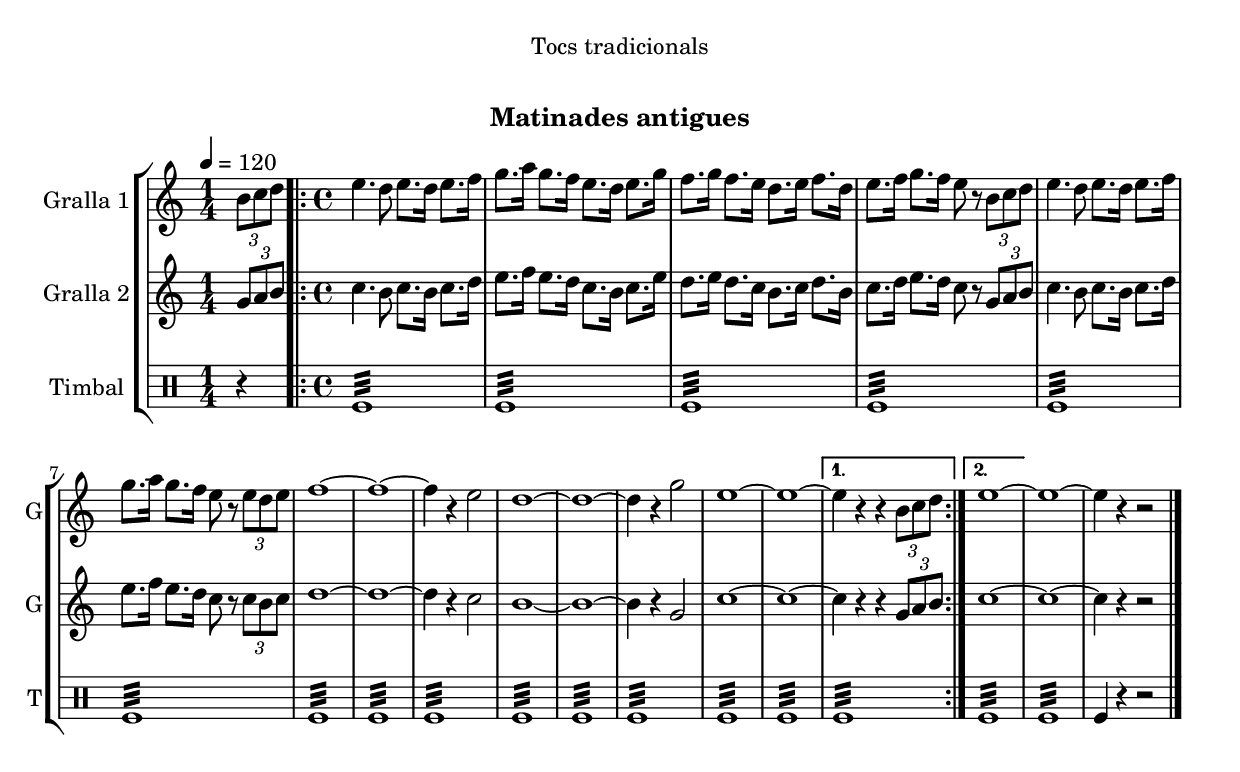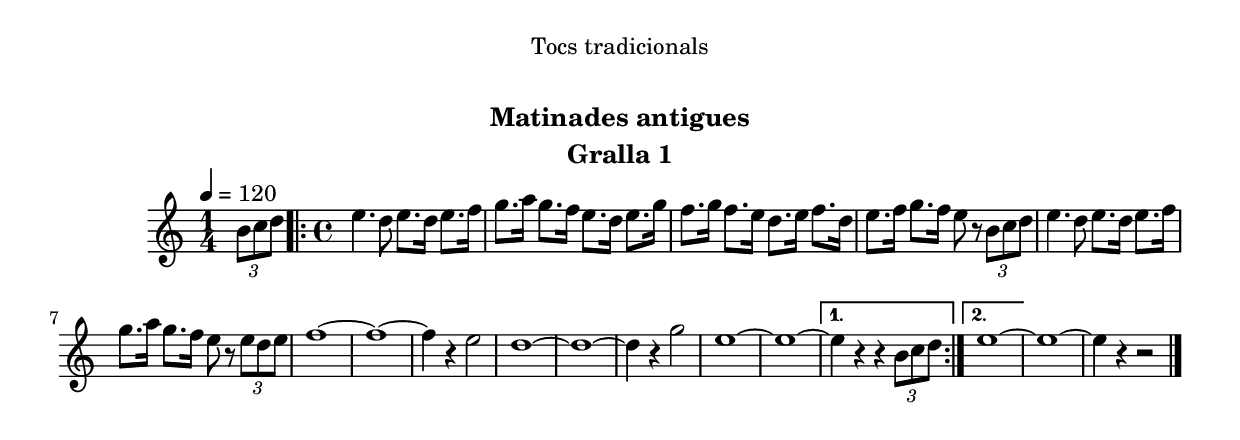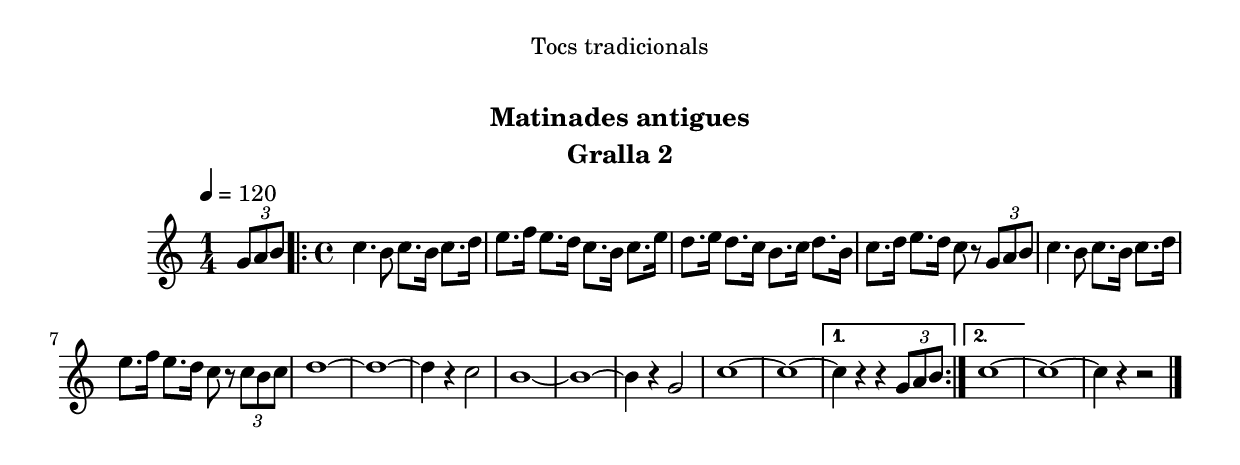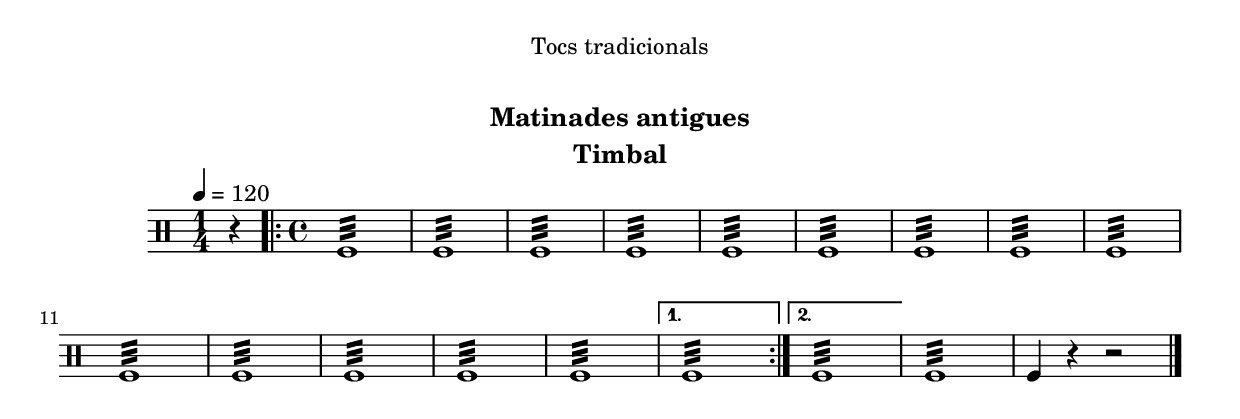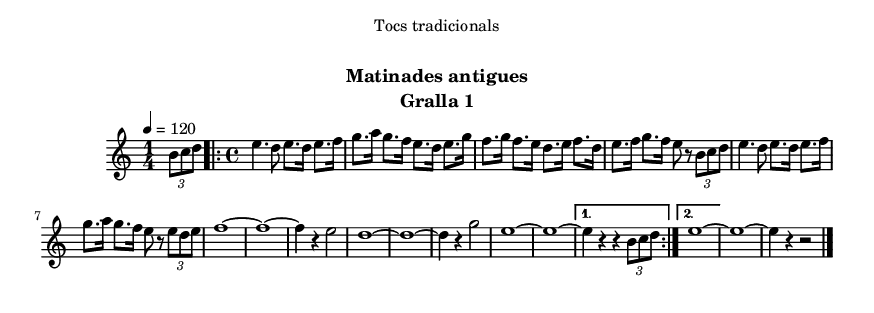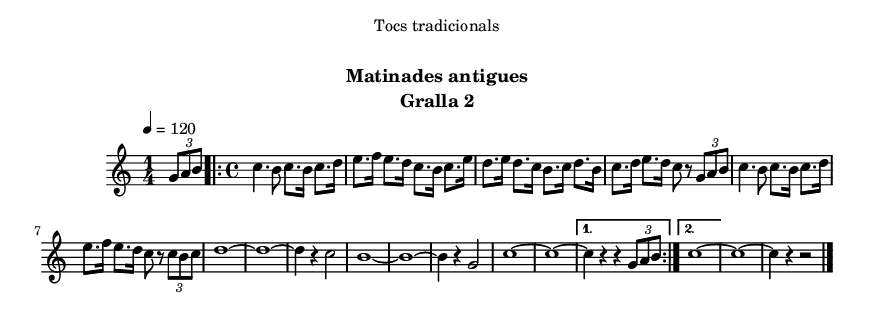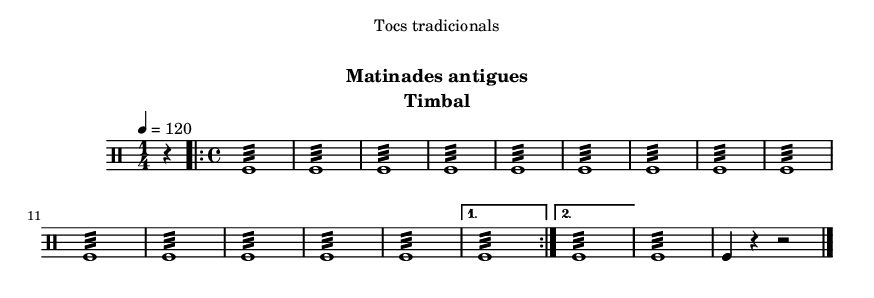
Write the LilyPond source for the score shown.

\version "2.16.0"

\header {
  dedication="Tocs tradicionals"
  title="         "
  subtitle="Matinades antigues"
  subsubtitle=""
  poet=""
  meter=""
  piece=""
  composer=""
  arranger=""
  opus=""
  instrument=""
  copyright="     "
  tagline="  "
}

liniaroAa =
\relative b'
{
  \tempo 4=120
  \clef treble
  \key c \major
  \time 1/4
  \times 2/3 { b8 c d }  |
  \time 4/4   \repeat volta 2 { e4. d8 e8. d16 e8. f16  |
  g8. a16 g8. f16 e8. d16 e8. g16  |
  f8. g16 f8. e16 d8. e16 f8. d16  |
  %05
  e8. f16 g8. f16 e8 r \times 2/3 { b c d }  |
  e4. d8 e8. d16 e8. f16  |
  g8. a16 g8. f16 e8 r \times 2/3 { e d e }  |
  f1 ~  |
  f1 ~  |
  %10
  f4 r e2  |
  d1 ~  |
  d1 ~  |
  d4 r g2  |
  e1 ~  |
  %15
  e1 ~ }
  \alternative { { e4 r r \times 2/3 { b8 c d } }
  { e1 ~ } }
  e1 ~  |
  e4 r r2  \bar "|."
}

liniaroAb =
\relative g'
{
  \tempo 4=120
  \clef treble
  \key c \major
  \time 1/4
  \times 2/3 { g8 a b }  |
  \time 4/4   \repeat volta 2 { c4. b8 c8. b16 c8. d16  |
  e8. f16 e8. d16 c8. b16 c8. e16  |
  d8. e16 d8. c16 b8. c16 d8. b16  |
  %05
  c8. d16 e8. d16 c8 r \times 2/3 { g a b }  |
  c4. b8 c8. b16 c8. d16  |
  e8. f16 e8. d16 c8 r \times 2/3 { c b c }  |
  d1 ~  |
  d1 ~  |
  %10
  d4 r c2  |
  b1 ~  |
  b1 ~  |
  b4 r g2  |
  c1 ~  |
  %15
  c1 ~ }
  \alternative { { c4 r r \times 2/3 { g8 a b } }
  { c1 ~ } }
  c1 ~  |
  c4 r r2  \bar "|."
}

liniaroAc =
\drummode
{
  \tempo 4=120
  \time 1/4
  r4  |
  \time 4/4   \repeat volta 2 { tomfl1:32  |
  tomfl1:32  |
  tomfl1:32  |
  %05
  tomfl1:32  |
  tomfl1:32  |
  tomfl1:32  |
  tomfl1:32  |
  tomfl1:32  |
  %10
  tomfl1:32  |
  tomfl1:32  |
  tomfl1:32  |
  tomfl1:32  |
  tomfl1:32  |
  %15
  tomfl1:32 }
  \alternative { { tomfl1:32 }
  { tomfl1:32 } }
  tomfl1:32  |
  tomfl4 r r2  \bar "|."
}

\book {

\paper {
  print-page-number = false
}

\bookpart {
  \score {
    \new StaffGroup {
      \override Score.RehearsalMark #'self-alignment-X = #LEFT
      <<
        \new Staff \with {instrumentName = #"Gralla 1" shortInstrumentName = #"G"} \liniaroAa
        \new Staff \with {instrumentName = #"Gralla 2" shortInstrumentName = #"G"} \liniaroAb
        \new DrumStaff \with {instrumentName = #"Timbal" shortInstrumentName = #"T"} \liniaroAc
      >>
    }
    \layout {}
  }\score { \unfoldRepeats
    \new StaffGroup {
      \override Score.RehearsalMark #'self-alignment-X = #LEFT
      <<
        \new Staff \with {instrumentName = #"Gralla 1" shortInstrumentName = #"G"} \liniaroAa
        \new Staff \with {instrumentName = #"Gralla 2" shortInstrumentName = #"G"} \liniaroAb
        \new DrumStaff \with {instrumentName = #"Timbal" shortInstrumentName = #"T"} \liniaroAc
      >>
    }
    \midi {}
  }
}

\bookpart {
  \header {instrument="Gralla 1"}
  \score {
    \new StaffGroup {
      \override Score.RehearsalMark #'self-alignment-X = #LEFT
      <<
        \new Staff \liniaroAa
      >>
    }
    \layout {}
  }\score { \unfoldRepeats
    \new StaffGroup {
      \override Score.RehearsalMark #'self-alignment-X = #LEFT
      <<
        \new Staff \liniaroAa
      >>
    }
    \midi {}
  }
}

\bookpart {
  \header {instrument="Gralla 2"}
  \score {
    \new StaffGroup {
      \override Score.RehearsalMark #'self-alignment-X = #LEFT
      <<
        \new Staff \liniaroAb
      >>
    }
    \layout {}
  }\score { \unfoldRepeats
    \new StaffGroup {
      \override Score.RehearsalMark #'self-alignment-X = #LEFT
      <<
        \new Staff \liniaroAb
      >>
    }
    \midi {}
  }
}

\bookpart {
  \header {instrument="Timbal"}
  \score {
    \new StaffGroup {
      \override Score.RehearsalMark #'self-alignment-X = #LEFT
      <<
        \new DrumStaff \liniaroAc
      >>
    }
    \layout {}
  }\score { \unfoldRepeats
    \new StaffGroup {
      \override Score.RehearsalMark #'self-alignment-X = #LEFT
      <<
        \new DrumStaff \liniaroAc
      >>
    }
    \midi {}
  }
}

}

\book {

\paper {
  print-page-number = false
  #(set-paper-size "a6landscape")
  #(layout-set-staff-size 14)
}

\bookpart {
  \header {instrument="Gralla 1"}
  \score {
    \new StaffGroup {
      \override Score.RehearsalMark #'self-alignment-X = #LEFT
      <<
        \new Staff \liniaroAa
      >>
    }
    \layout {}
  }
}

\bookpart {
  \header {instrument="Gralla 2"}
  \score {
    \new StaffGroup {
      \override Score.RehearsalMark #'self-alignment-X = #LEFT
      <<
        \new Staff \liniaroAb
      >>
    }
    \layout {}
  }
}

\bookpart {
  \header {instrument="Timbal"}
  \score {
    \new StaffGroup {
      \override Score.RehearsalMark #'self-alignment-X = #LEFT
      <<
        \new DrumStaff \liniaroAc
      >>
    }
    \layout {}
  }
}

}

